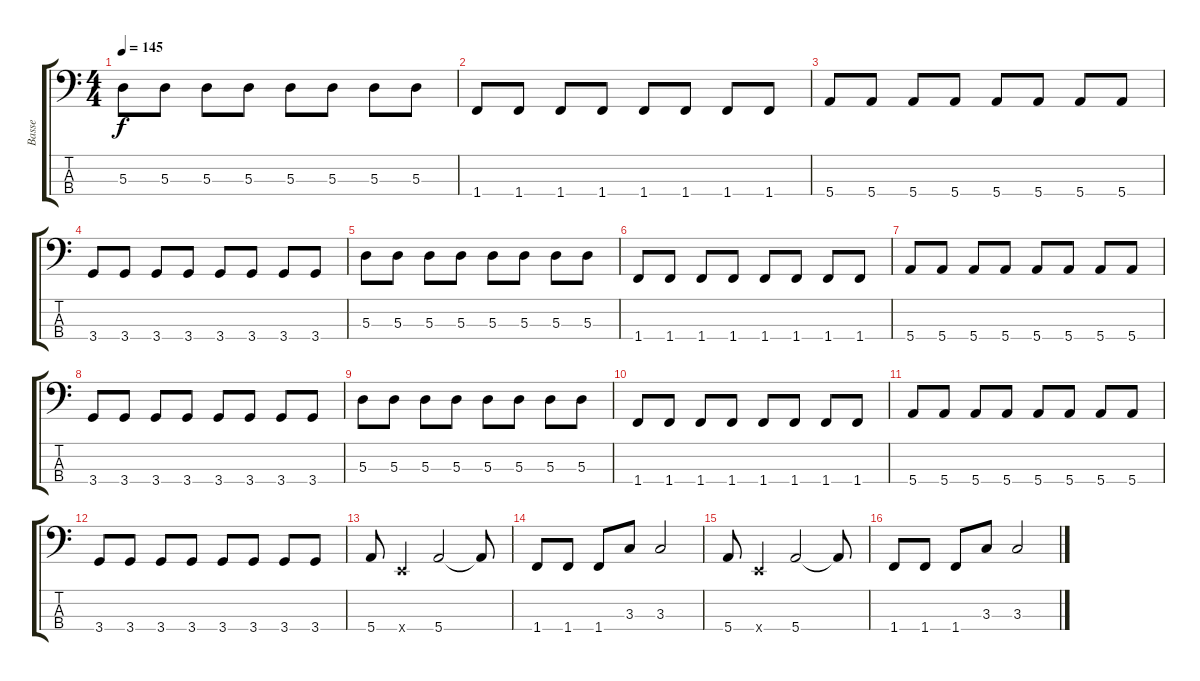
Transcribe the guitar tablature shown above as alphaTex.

\track ("Basse" "Basse") {instrument electricbassfinger}
\staff {score tabs}
\tuning (G2 D2 A1 E1) {hide}
\ts (4 4)
\tempo 145
\clef f4
\ks c
5.3.8{dy f} 5.3.8 5.3.8 5.3.8 5.3.8 5.3.8 5.3.8 5.3.8 |
1.4.8 1.4.8 1.4.8 1.4.8 1.4.8 1.4.8 1.4.8 1.4.8 |
5.4.8 5.4.8 5.4.8 5.4.8 5.4.8 5.4.8 5.4.8 5.4.8 |
3.4.8 3.4.8 3.4.8 3.4.8 3.4.8 3.4.8 3.4.8 3.4.8 |
5.3.8 5.3.8 5.3.8 5.3.8 5.3.8 5.3.8 5.3.8 5.3.8 |
1.4.8 1.4.8 1.4.8 1.4.8 1.4.8 1.4.8 1.4.8 1.4.8 |
5.4.8 5.4.8 5.4.8 5.4.8 5.4.8 5.4.8 5.4.8 5.4.8 |
3.4.8 3.4.8 3.4.8 3.4.8 3.4.8 3.4.8 3.4.8 3.4.8 |
5.3.8 5.3.8 5.3.8 5.3.8 5.3.8 5.3.8 5.3.8 5.3.8 |
1.4.8 1.4.8 1.4.8 1.4.8 1.4.8 1.4.8 1.4.8 1.4.8 |
5.4.8 5.4.8 5.4.8 5.4.8 5.4.8 5.4.8 5.4.8 5.4.8 |
3.4.8 3.4.8 3.4.8 3.4.8 3.4.8 3.4.8 3.4.8 3.4.8 |
5.4.8 0.4{x}.4 5.4.2 5.4{t}.8 |
1.4.8 1.4.8 1.4.8 3.3.8 3.3.2 |
5.4.8 0.4{x}.4 5.4.2 5.4{t}.8 |
1.4.8 1.4.8 1.4.8 3.3.8 3.3.2
